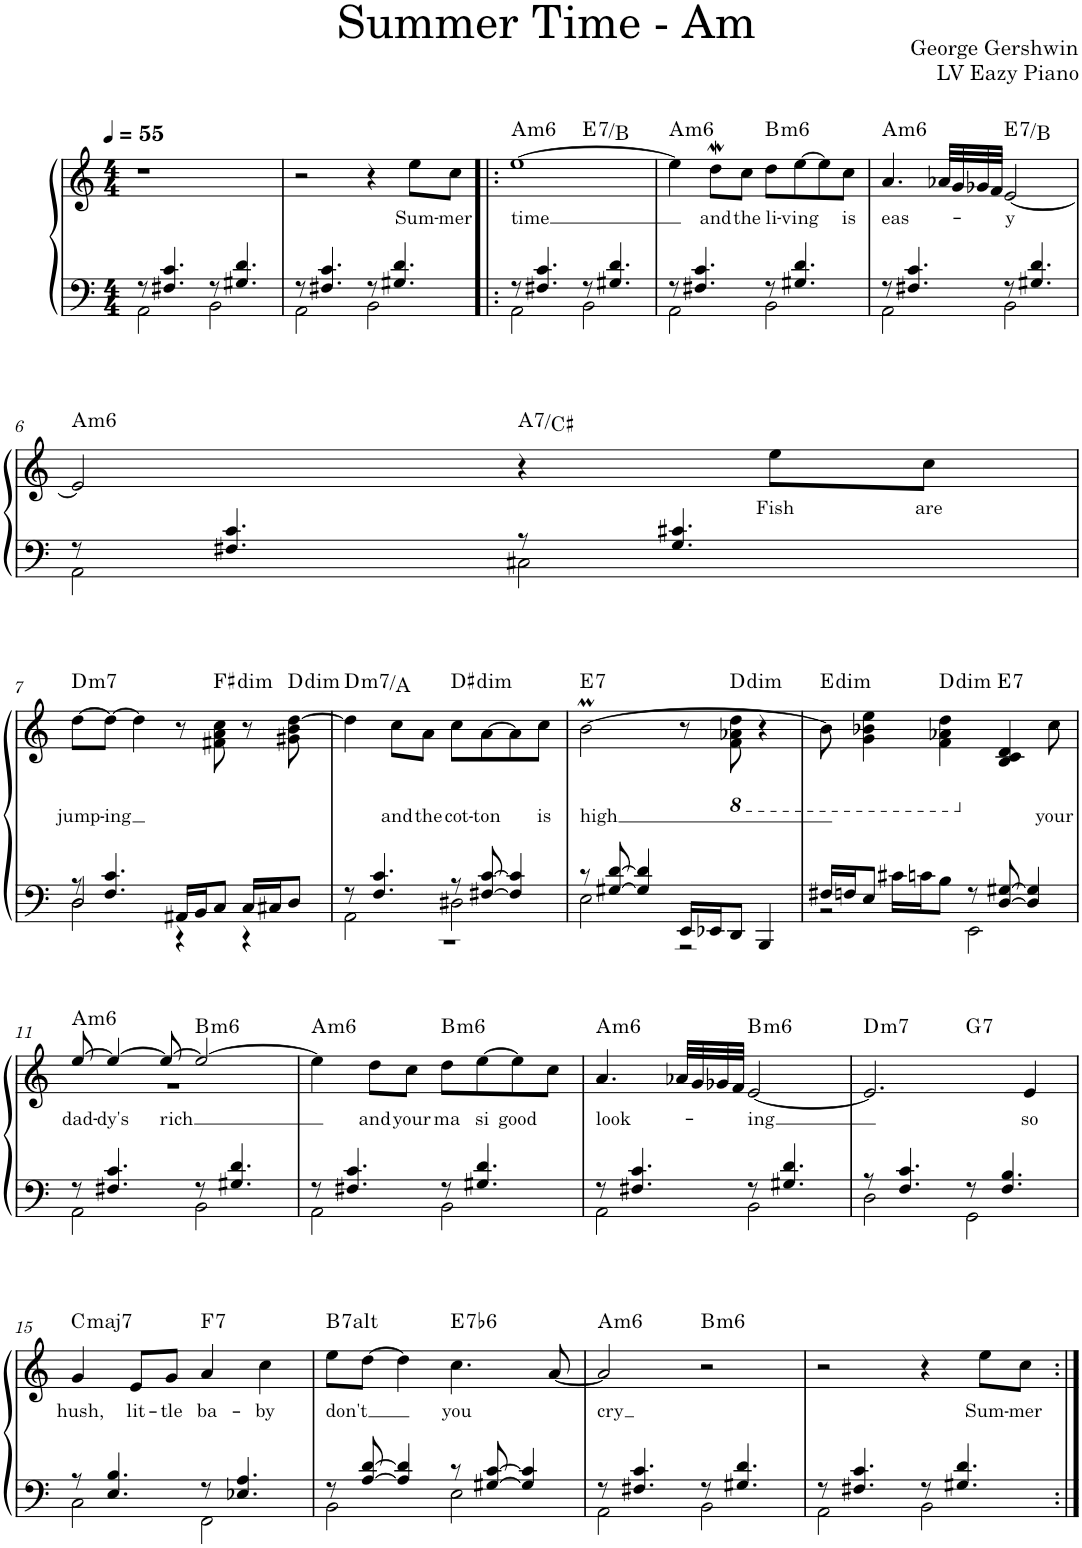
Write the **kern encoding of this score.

**kern	**kern	**text	**harte
*part1	*part1	*part1	*part1
*staff2	*staff1	*staff1	*
*I"Piano	*	*	*
*I'Pno.	*	*	*
*clefF4	*clefG2	*	*
*k[]	*k[]	*	*
*M4/4	*M4/4	*	*
*MM55	*MM55	*	*
=1	=1	=1	=1
*^	*	*	*
8r	2AA\	1r	.	.
4.F#X/ 4.c/	.	.	.	.
8r	2BB\	.	.	.
4.G#X/ 4.d/	.	.	.	.
=2	=2	=2	=2	=2
8r	2AA\	2r	.	.
4.F#X/ 4.c/	.	.	.	.
8r	2BB\	4r	.	.
4.G#X/ 4.d/	.	.	.	.
!	!	!	!LO:LY:b	!
.	.	8ee\L	Sum-	.
!	!	!	!LO:LY:b	!
.	.	8cc\J	-mer	.
=3!|:	=3!|:	=3!|:	=3!|:	=3!|:
!	!	!	!LO:LY:b	!LO:H:kt=m6
*	*	*^	*	*
8r	2AA\	[1ee	2ryy	time	A:min6
4.F#X/ 4.c/	.	.	.	.	.
!	!	!	!	!	!LO:H:kt=7
8r	2BB\	.	2ryy	.	E:7/5
4.G#X/ 4.d/	.	.	.	.	.
=4	=4	=4	=4	=4	=4
!	!	!	!	!	!LO:H:kt=m6
*	*	*v	*v	*	*
8r	2AA\	4ee\]	.	A:min6
4.F#X/ 4.c/	.	.	.	.
!	!	!	!LO:LY:b	!
.	.	8ddW\L	and	.
!	!	!	!LO:LY:b	!
.	.	8cc\J	the	.
!	!	!	!LO:LY:b	!LO:H:kt=m6
8r	2BB\	8dd\L	li-	B:min6
!	!	!	!LO:LY:b	!
4.G#X/ 4.d/	.	[8ee\	-ving	.
.	.	8ee\]	.	.
!	!	!	!LO:LY:b	!
.	.	8cc\J	is	.
=5	=5	=5	=5	=5
!	!	!	!LO:LY:b	!LO:H:kt=m6
8r	2AA\	4.a/	eas-	A:min6
4.F#X/ 4.c/	.	.	.	.
.	.	32a-X/LLL	.	.
.	.	32g/	.	.
.	.	32g-X/	.	.
.	.	32f/JJJ	.	.
!	!	!	!LO:LY:b	!LO:H:kt=7
8r	2BB\	[2e/	-y	E:7/5
4.G#X/ 4.d/	.	.	.	.
!!LO:LB:g=z
=6	=6	=6	=6	=6
!	!	!	!	!LO:H:kt=m6
8r	2AA\	2e/]	.	A:min6
4.F#X/ 4.c/	.	.	.	.
!	!	!	!	!LO:H:kt=7
8r	2C#X\	4r	.	A:7/3
4.G/ 4.c#X/	.	.	.	.
!	!	!	!LO:LY:b	!
.	.	8ee\L	Fish	.
!	!	!	!LO:LY:b	!
.	.	8cc\J	are	.
!!LO:LB:g=z
=7	=7	=7	=7	=7
*	*^	*	*	*
!	!	!	!	!LO:LY:b	!LO:H:kt=m7
8r	2D/	2D\	[8dd\L	jump-	D:min7
!	!	!	!	!LO:LY:b	!
4.F/ 4.c/	.	.	8dd\J_	-ing	.
.	.	.	4dd\]	.	.
16AA#X/LL	4r	2ryy	8r	.	.
16BB/J	.	.	.	.	.
!	!	!	!	!	!LO:H:kt=dim
8C/J	.	.	8f#X\ 8a\ 8cc\	.	F#:dim
16C/LL	4r	.	8r	.	.
16C#X/J	.	.	.	.	.
!	!	!	!	!	!LO:H:kt=dim
8D/J	.	.	8g#X\ 8b\ [8dd\	.	D:dim
=8	=8	=8	=8	=8	=8
!	!	!	!	!	!LO:H:kt=m7
8r	2AA\	1r	4dd\]	.	D:min7/5
4.F/ 4.c/	.	.	.	.	.
!	!	!	!	!LO:LY:b	!
.	.	.	8cc\L	and	.
!	!	!	!	!LO:LY:b	!
.	.	.	8a\J	the	.
!	!	!	!	!LO:LY:b	!LO:H:kt=dim
8r	2D#X\	.	8cc\L	cot-	D#:dim
!	!	!	!	!LO:LY:b	!
[8F#X/ [8c/	.	.	[8a\	-ton	.
4F#/] 4c/]	.	.	8a\]	.	.
!	!	!	!	!LO:LY:b	!
.	.	.	8cc\J	is	.
*	*v	*v	*	*	*
=9	=9	=9	=9	=9
!	!	!	!LO:LY:b	!LO:H:kt=7
8r	2E\	[2bm\	high	E:7
[8G#X/ [8d/	.	.	.	.
4G#/] 4d/]	.	.	.	.
16EE/LL	2r	8r	.	.
16EE-X/J	.	.	.	.
*	*	*8ba	*	*
!	!	!	!	!LO:H:kt=dim
8DD/J	.	8F\ 8A-X\ 8d\	.	D:dim
4BBB/	.	4r	.	.
=10	=10	=10	=10	=10
!	!	!	!	!LO:H:kt=dim
16F#X/LL	2r	8B\]	.	E:dim
16Fn/J	.	.	.	.
8E/J	.	4G\ 4B-X\ 4e\	.	.
16c#X\LL	.	.	.	.
16cn\J	.	.	.	.
!	!	!	!	!LO:H:kt=dim
8B\J	.	4F\ 4A-X\ 4d\	.	D:dim
8r	2EE\	.	.	.
*	*	*X8ba	*	*
!	!	!	!	!LO:H:kt=7
[8D/ [8G#X/	.	4B/ 4c/ 4d/	.	E:7
4D/] 4G#/]	.	.	.	.
!	!	!	!LO:LY:b	!
.	.	8cc\	your	.
!!LO:LB:g=z
=11	=11	=11	=11	=11
!	!	!	!LO:LY:b	!LO:H:kt=m6
*	*	*^	*	*
8r	2AA\	[8ee/	1r	dad-	A:min6
!	!	!	!	!LO:LY:b	!
4.F#X/ 4.c/	.	4ee/_	.	-dy's	.
!	!	!	!	!LO:LY:b	!
.	.	8ee/_	.	rich	.
!	!	!	!	!	!LO:H:kt=m6
8r	2BB\	2ee/_	.	.	B:min6
4.G#X/ 4.d/	.	.	.	.	.
*	*	*v	*v	*	*
=12	=12	=12	=12	=12
!	!	!	!	!LO:H:kt=m6
8r	2AA\	4ee\]	.	A:min6
4.F#X/ 4.c/	.	.	.	.
!	!	!	!LO:LY:b	!
.	.	8dd\L	and	.
!	!	!	!LO:LY:b	!
.	.	8cc\J	your	.
!	!	!	!LO:LY:b	!LO:H:kt=m6
8r	2BB\	8dd\L	ma	B:min6
!	!	!	!LO:LY:b	!
4.G#X/ 4.d/	.	[8ee\	si	.
!	!	!	!LO:LY:b	!
.	.	8ee\]	good	.
.	.	8cc\J	.	.
=13	=13	=13	=13	=13
!	!	!	!LO:LY:b	!LO:H:kt=m6
8r	2AA\	4.a/	look-	A:min6
4.F#X/ 4.c/	.	.	.	.
.	.	32a-X/LLL	.	.
.	.	32g/	.	.
.	.	32g-X/	.	.
.	.	32f/JJJ	.	.
!	!	!	!LO:LY:b	!LO:H:kt=m6
8r	2BB\	[2e/	-ing	B:min6
4.G#X/ 4.d/	.	.	.	.
=14	=14	=14	=14	=14
!	!	!	!	!LO:H:kt=m7
*	*	*^	*	*
8r	2D\	2.e/]	2ryy	.	D:min7
4.F/ 4.c/	.	.	.	.	.
!	!	!	!	!	!LO:H:kt=7
8r	2GG\	.	2ryy	.	G:7
4.F/ 4.B/	.	.	.	.	.
!	!	!	!	!LO:LY:b	!
.	.	4e/	.	so	.
!!LO:LB:g=z
=15	=15	=15	=15	=15	=15
!	!	!	!	!LO:LY:b	!LO:H:kt=maj7
*	*	*v	*v	*	*
8r	2C\	4g/	hush,	C:maj7
4.E/ 4.B/	.	.	.	.
!	!	!	!LO:LY:b	!
.	.	8e/L	lit-	.
!	!	!	!LO:LY:b	!
.	.	8g/J	-tle	.
!	!	!	!LO:LY:b	!LO:H:kt=7
8r	2FF\	4a/	ba-	F:7
4.E-X/ 4.A/	.	.	.	.
!	!	!	!LO:LY:b	!
.	.	4cc\	-by	.
=16	=16	=16	=16	=16
!	!	!	!LO:LY:b	!LO:H:kt=7
8r	2BB\	8ee\L	don't	B:(3,b5,#5,b7,b9,#9)
[8A/ [8d/	.	[8dd\J	.	.
4A/] 4d/]	.	4dd\]	.	.
!	!	!	!LO:LY:b	!LO:H:kt=7
8r	2E\	4.cc\	you	E:7(b6)
[8G#X/ [8c/	.	.	.	.
4G#/] 4c/]	.	.	.	.
.	.	[8a/	.	.
=17	=17	=17	=17	=17
!	!	!	!LO:LY:b	!LO:H:kt=m6
8r	2AA\	2a/]	cry	A:min6
4.F#X/ 4.c/	.	.	.	.
!	!	!	!	!LO:H:kt=m6
8r	2BB\	2r	.	B:min6
4.G#X/ 4.d/	.	.	.	.
=18	=18	=18	=18	=18
8r	2AA\	2r	.	.
4.F#X/ 4.c/	.	.	.	.
8r	2BB\	4r	.	.
4.G#X/ 4.d/	.	.	.	.
!	!	!	!LO:LY:b	!
.	.	8ee\L	Sum-	.
!	!	!	!LO:LY:b	!
.	.	8cc\J	-mer	.
*v	*v	*	*	*
=:|!	=:|!	=:|!	=:|!
*-	*-	*-	*-
